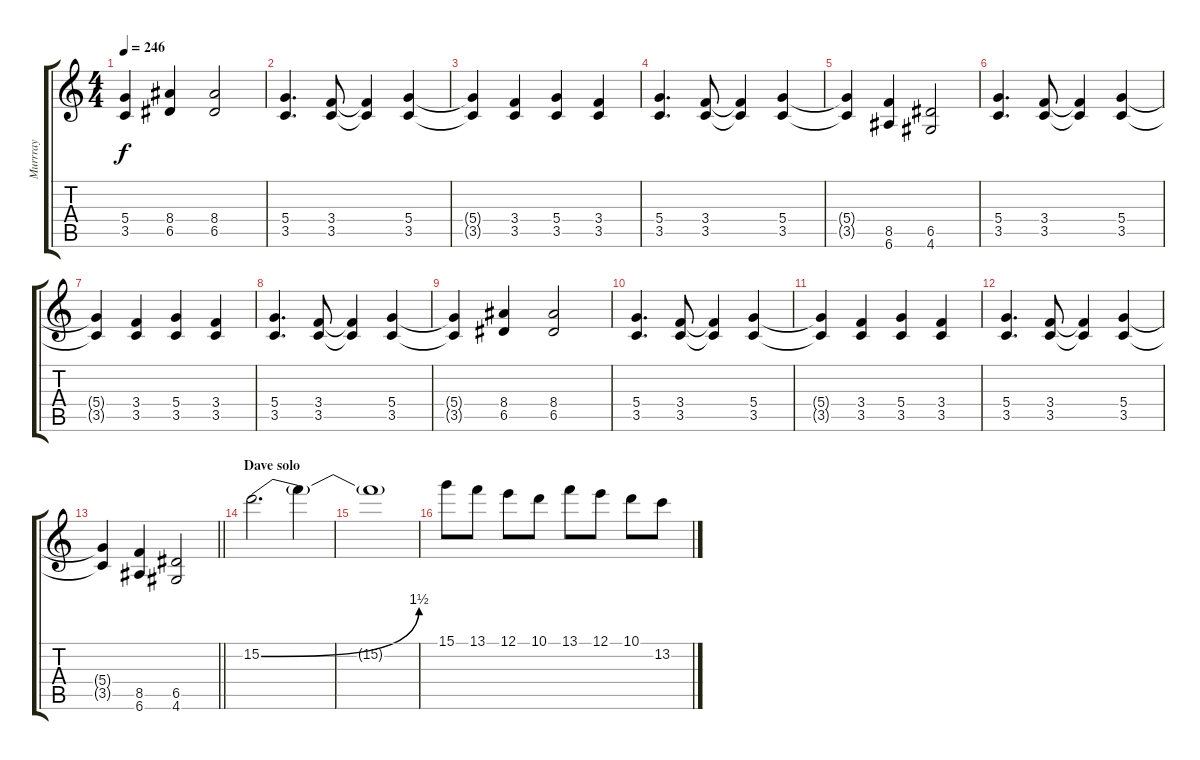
\track ("Murrray" "Murrray") {instrument distortionguitar}
\staff {score tabs}
\tuning (E4 B3 G3 D3 A2 E2) {hide}
\ts (4 4)
\tempo 246
\clef g2
\ks c
(5.4{t} 3.5{t}).4{dy f} (8.4 6.5).4 (8.4 6.5).2 |
(5.4 3.5).4{d} (3.4 3.5).8 (3.4{t} 3.5{t}).4 (5.4 3.5).4 |
(5.4{t} 3.5{t}).4 (3.4 3.5).4 (5.4 3.5).4 (3.4 3.5).4 |
(5.4 3.5).4{d} (3.4 3.5).8 (3.4{t} 3.5{t}).4 (5.4 3.5).4 |
(5.4{t} 3.5{t}).4 (8.5 6.6).4 (6.5 4.6).2 |
(5.4 3.5).4{d} (3.4 3.5).8 (3.4{t} 3.5{t}).4 (5.4 3.5).4 |
(5.4{t} 3.5{t}).4 (3.4 3.5).4 (5.4 3.5).4 (3.4 3.5).4 |
(5.4 3.5).4{d} (3.4 3.5).8 (3.4{t} 3.5{t}).4 (5.4 3.5).4 |
(5.4{t} 3.5{t}).4 (8.4 6.5).4 (8.4 6.5).2 |
(5.4 3.5).4{d} (3.4 3.5).8 (3.4{t} 3.5{t}).4 (5.4 3.5).4 |
(5.4{t} 3.5{t}).4 (3.4 3.5).4 (5.4 3.5).4 (3.4 3.5).4 |
(5.4 3.5).4{d} (3.4 3.5).8 (3.4{t} 3.5{t}).4 (5.4 3.5).4 |
\barLineRight lightlight
(5.4{t} 3.5{t}).4 (8.5 6.6).4 (6.5 4.6).2 |
\section ("" "Dave solo")
15.2{be (bend 0 0 60 6)}.2{d} 15.2{t}.4 |
15.2{t}.1 |
15.1.8 13.1.8 12.1.8 10.1.8 13.1.8 12.1.8 10.1.8 13.2.8
